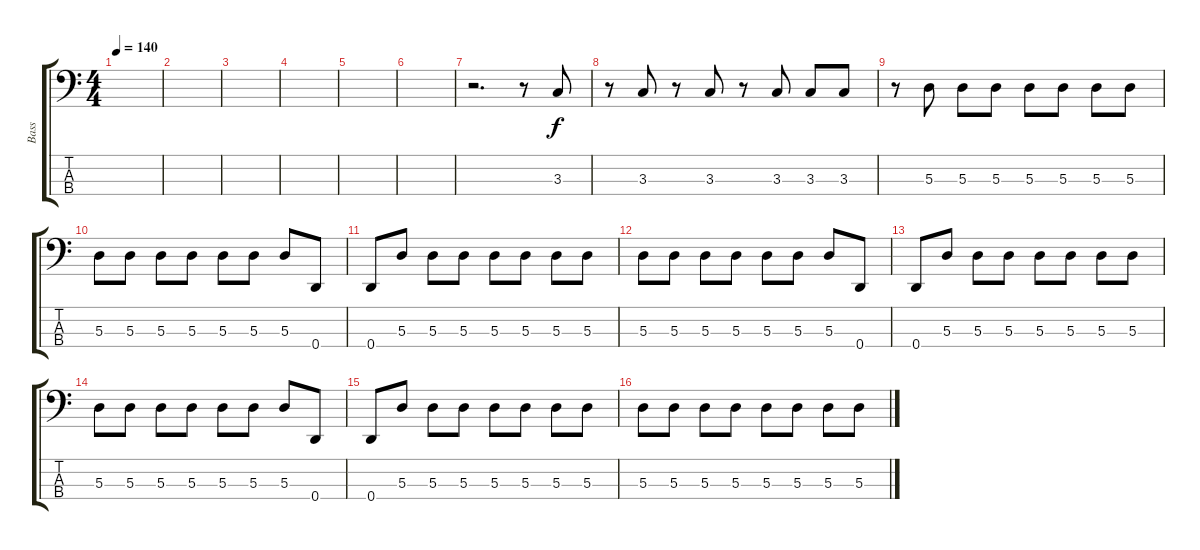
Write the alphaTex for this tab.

\track ("Bass" "Bass") {instrument electricbasspick}
\staff {score tabs}
\tuning (G2 D2 A1 D1) {hide}
\ts (4 4)
\tempo 140
\clef f4
\ks c
|
|
|
|
|
|
r.2{d} r.8 3.3.8 |
r.8 3.3.8 r.8 3.3.8 r.8 3.3.8 3.3.8 3.3.8 |
r.8 5.3.8 5.3.8 5.3.8 5.3.8 5.3.8 5.3.8 5.3.8 |
5.3.8 5.3.8 5.3.8 5.3.8 5.3.8 5.3.8 5.3.8 0.4.8 |
0.4.8 5.3.8 5.3.8 5.3.8 5.3.8 5.3.8 5.3.8 5.3.8 |
5.3.8 5.3.8 5.3.8 5.3.8 5.3.8 5.3.8 5.3.8 0.4.8 |
0.4.8 5.3.8 5.3.8 5.3.8 5.3.8 5.3.8 5.3.8 5.3.8 |
5.3.8 5.3.8 5.3.8 5.3.8 5.3.8 5.3.8 5.3.8 0.4.8 |
0.4.8 5.3.8 5.3.8 5.3.8 5.3.8 5.3.8 5.3.8 5.3.8 |
5.3.8 5.3.8 5.3.8 5.3.8 5.3.8 5.3.8 5.3.8 5.3.8
